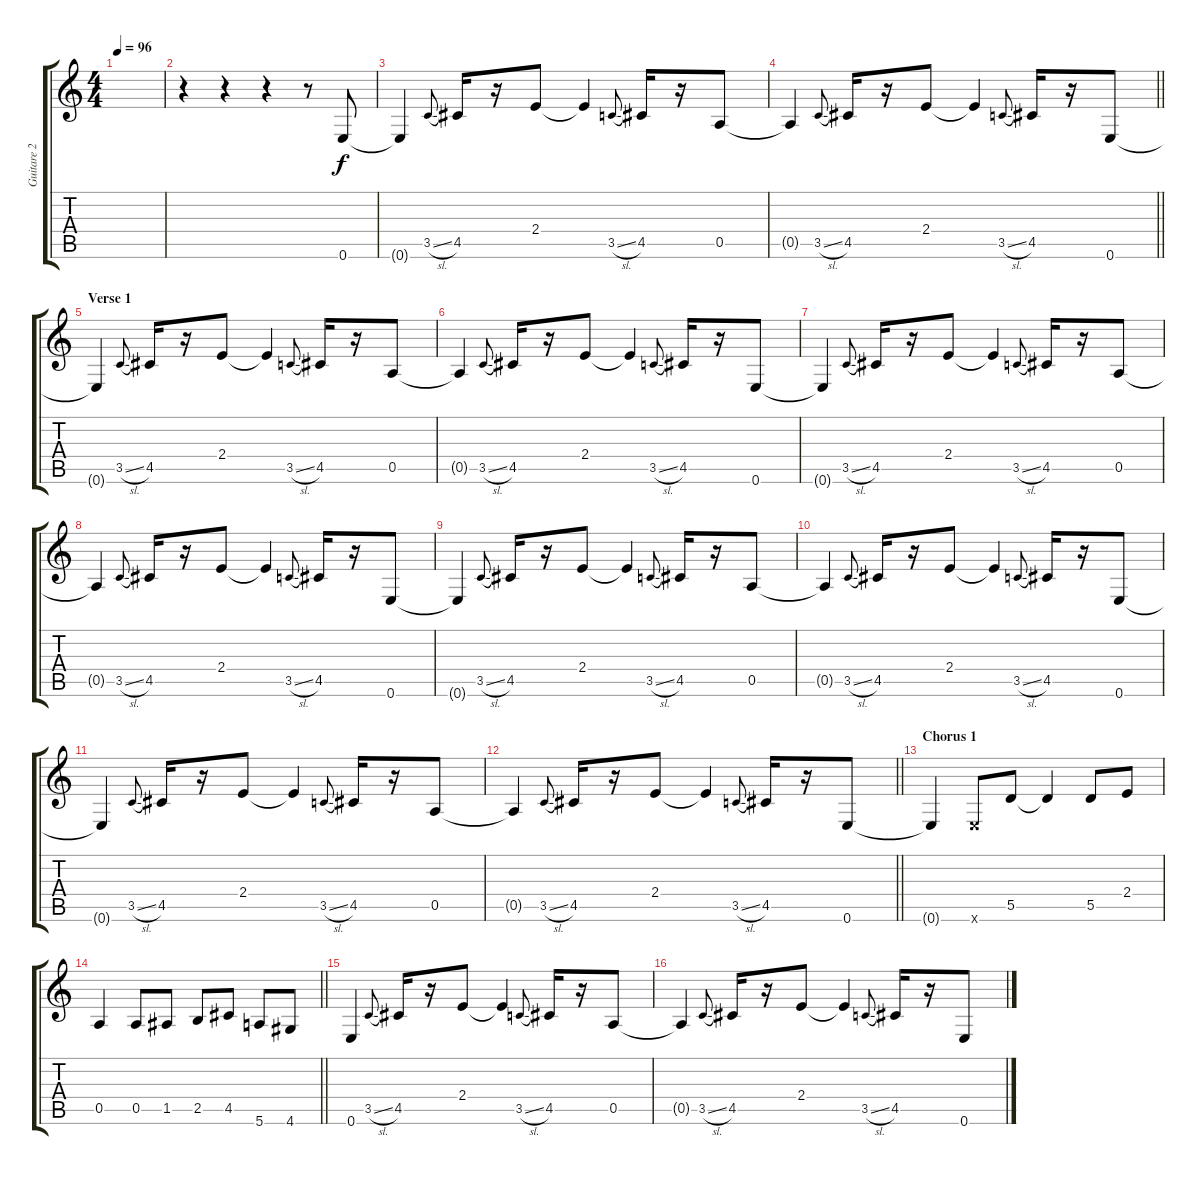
\track ("Guitare 2 (Rythmique 2)" "Guitare 2 ") {instrument electricguitarjazz}
\staff {score tabs}
\tuning (E4 B3 G3 D3 A2 E2) {hide}
\ts (4 4)
\tempo 96
\clef g2
\ks c
|
r.4 r.4 r.4 r.8 0.6.8 |
0.6{t}.4 3.5{sl}.8{gr onbeat} 4.5.16 r.16 2.4.8 2.4{t}.4 3.5{sl}.8{gr onbeat} 4.5.16 r.16 0.5.8 |
\barLineRight lightlight
0.5{t}.4 3.5{sl}.8{gr onbeat} 4.5.16 r.16 2.4.8 2.4{t}.4 3.5{sl}.8{gr onbeat} 4.5.16 r.16 0.6.8 |
\section ("" "Verse 1")
0.6{t}.4 3.5{sl}.8{gr onbeat} 4.5.16 r.16 2.4.8 2.4{t}.4 3.5{sl}.8{gr onbeat} 4.5.16 r.16 0.5.8 |
0.5{t}.4 3.5{sl}.8{gr onbeat} 4.5.16 r.16 2.4.8 2.4{t}.4 3.5{sl}.8{gr onbeat} 4.5.16 r.16 0.6.8 |
0.6{t}.4 3.5{sl}.8{gr onbeat} 4.5.16 r.16 2.4.8 2.4{t}.4 3.5{sl}.8{gr onbeat} 4.5.16 r.16 0.5.8 |
0.5{t}.4 3.5{sl}.8{gr onbeat} 4.5.16 r.16 2.4.8 2.4{t}.4 3.5{sl}.8{gr onbeat} 4.5.16 r.16 0.6.8 |
0.6{t}.4 3.5{sl}.8{gr onbeat} 4.5.16 r.16 2.4.8 2.4{t}.4 3.5{sl}.8{gr onbeat} 4.5.16 r.16 0.5.8 |
0.5{t}.4 3.5{sl}.8{gr onbeat} 4.5.16 r.16 2.4.8 2.4{t}.4 3.5{sl}.8{gr onbeat} 4.5.16 r.16 0.6.8 |
0.6{t}.4 3.5{sl}.8{gr onbeat} 4.5.16 r.16 2.4.8 2.4{t}.4 3.5{sl}.8{gr onbeat} 4.5.16 r.16 0.5.8 |
\barLineRight lightlight
0.5{t}.4 3.5{sl}.8{gr onbeat} 4.5.16 r.16 2.4.8 2.4{t}.4 3.5{sl}.8{gr onbeat} 4.5.16 r.16 0.6.8 |
\section ("" "Chorus 1")
0.6{t}.4 0.6{x}.8 5.5.8 5.5{t}.4 5.5.8 2.4.8 |
\barLineRight lightlight
0.5.4 0.5.8 1.5.8 2.5.8 4.5.8 5.6.8 4.6.8 |
0.6.4 3.5{sl}.8{gr onbeat} 4.5.16 r.16 2.4.8 2.4{t}.4 3.5{sl}.8{gr onbeat} 4.5.16 r.16 0.5.8 |
0.5{t}.4 3.5{sl}.8{gr onbeat} 4.5.16 r.16 2.4.8 2.4{t}.4 3.5{sl}.8{gr onbeat} 4.5.16 r.16 0.6.8
